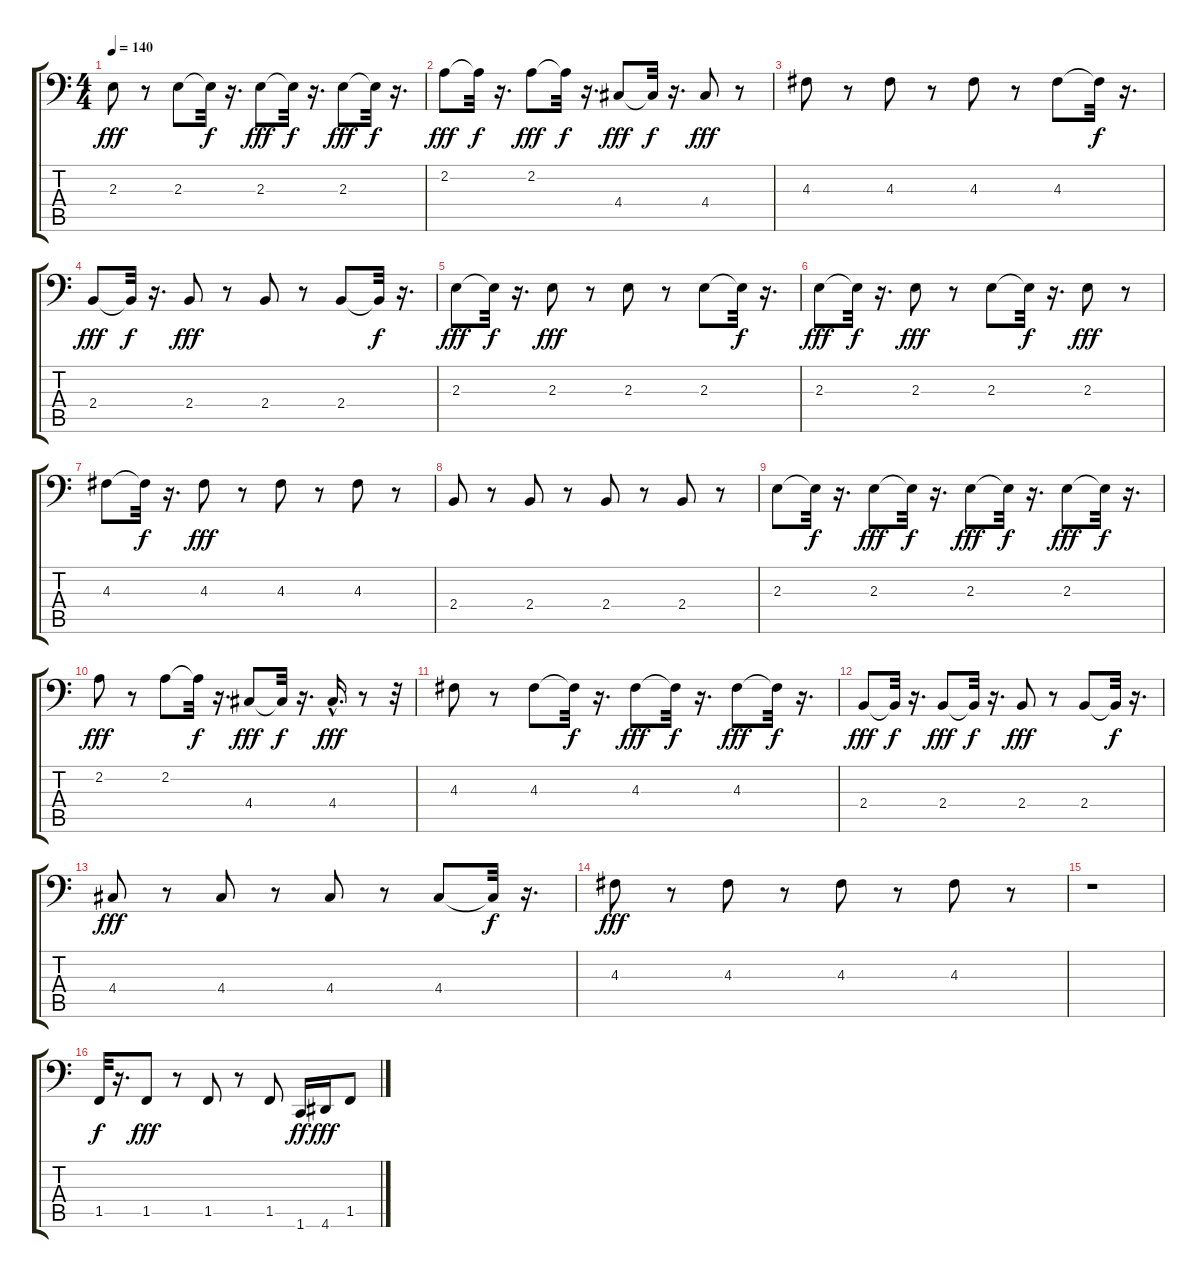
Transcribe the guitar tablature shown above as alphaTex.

\track "" {instrument synthbass1}
\staff {score tabs}
\tuning (C3 G2 D2 A1 E1 B0) {hide}
\ts (4 4)
\tempo 140
\clef f4
\ks c
2.3.8{dy fff} r.8 2.3.8 2.3{t}.32{dy f} r.16{d} 2.3.8{dy fff} 2.3{t}.32{dy f} r.16{d} 2.3.8{dy fff} 2.3{t}.32{dy f} r.16{d} |
2.2.8{dy fff} 2.2{t}.32{dy f} r.16{d} 2.2.8{dy fff} 2.2{t}.32{dy f} r.16{d} 4.4.8{dy fff} 4.4{t}.32{dy f} r.16{d} 4.4.8{dy fff} r.8 |
4.3.8 r.8 4.3.8 r.8 4.3.8 r.8 4.3.8 4.3{t}.32{dy f} r.16{d} |
2.4.8{dy fff} 2.4{t}.32{dy f} r.16{d} 2.4.8{dy fff} r.8 2.4.8 r.8 2.4.8 2.4{t}.32{dy f} r.16{d} |
2.3.8{dy fff} 2.3{t}.32{dy f} r.16{d} 2.3.8{dy fff} r.8 2.3.8 r.8 2.3.8 2.3{t}.32{dy f} r.16{d} |
2.3.8{dy fff} 2.3{t}.32{dy f} r.16{d} 2.3.8{dy fff} r.8 2.3.8 2.3{t}.32{dy f} r.16{d} 2.3.8{dy fff} r.8 |
4.3.8 4.3{t}.32{dy f} r.16{d} 4.3.8{dy fff} r.8 4.3.8 r.8 4.3.8 r.8 |
2.4.8 r.8 2.4.8 r.8 2.4.8 r.8 2.4.8 r.8 |
2.3.8 2.3{t}.32{dy f} r.16{d} 2.3.8{dy fff} 2.3{t}.32{dy f} r.16{d} 2.3.8{dy fff} 2.3{t}.32{dy f} r.16{d} 2.3.8{dy fff} 2.3{t}.32{dy f} r.16{d} |
2.2.8{dy fff} r.8 2.2.8 2.2{t}.32{dy f} r.16{d} 4.4.8{dy fff} 4.4{t}.32{dy f} r.16{d} 4.4{hac}.16{d dy fff} r.8 r.32 |
4.3.8 r.8 4.3.8 4.3{t}.32{dy f} r.16{d} 4.3.8{dy fff} 4.3{t}.32{dy f} r.16{d} 4.3.8{dy fff} 4.3{t}.32{dy f} r.16{d} |
2.4.8{dy fff} 2.4{t}.32{dy f} r.16{d} 2.4.8{dy fff} 2.4{t}.32{dy f} r.16{d} 2.4.8{dy fff} r.8 2.4.8 2.4{t}.32{dy f} r.16{d} |
4.4.8{dy fff} r.8 4.4.8 r.8 4.4.8 r.8 4.4.8 4.4{t}.32{dy f} r.16{d} |
4.3.8{dy fff} r.8 4.3.8 r.8 4.3.8 r.8 4.3.8 r.8 |
r.1 |
1.5.32{dy f volume 9 balance 8 instrument electricbassfinger} r.16{d} 1.5.8{dy fff} r.8 1.5.8 r.8 1.5.8 1.6.16{dy ff} 4.6.16{dy fff} 1.5.8
